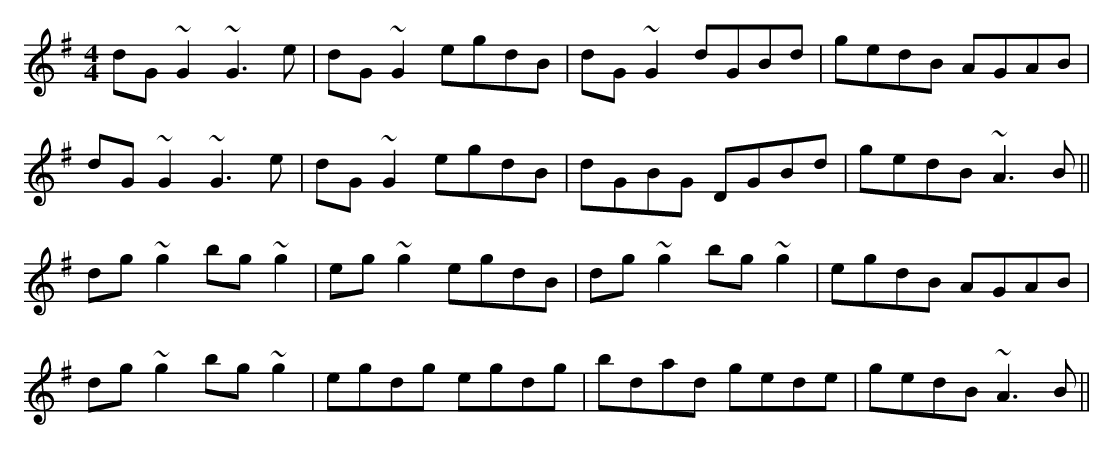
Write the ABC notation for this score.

X:1
M:4/4
K:G
dG~G2 ~G3e|dG~G2 egdB|dG~G2 dGBd|gedB AGAB|
dG~G2 ~G3e|dG~G2 egdB|dGBG DGBd|gedB ~A3B||
dg~g2 bg~g2|eg~g2 egdB|dg~g2 bg~g2|egdB AGAB|
dg~g2 bg~g2|egdg egdg|bdad gede|gedB ~A3B||
